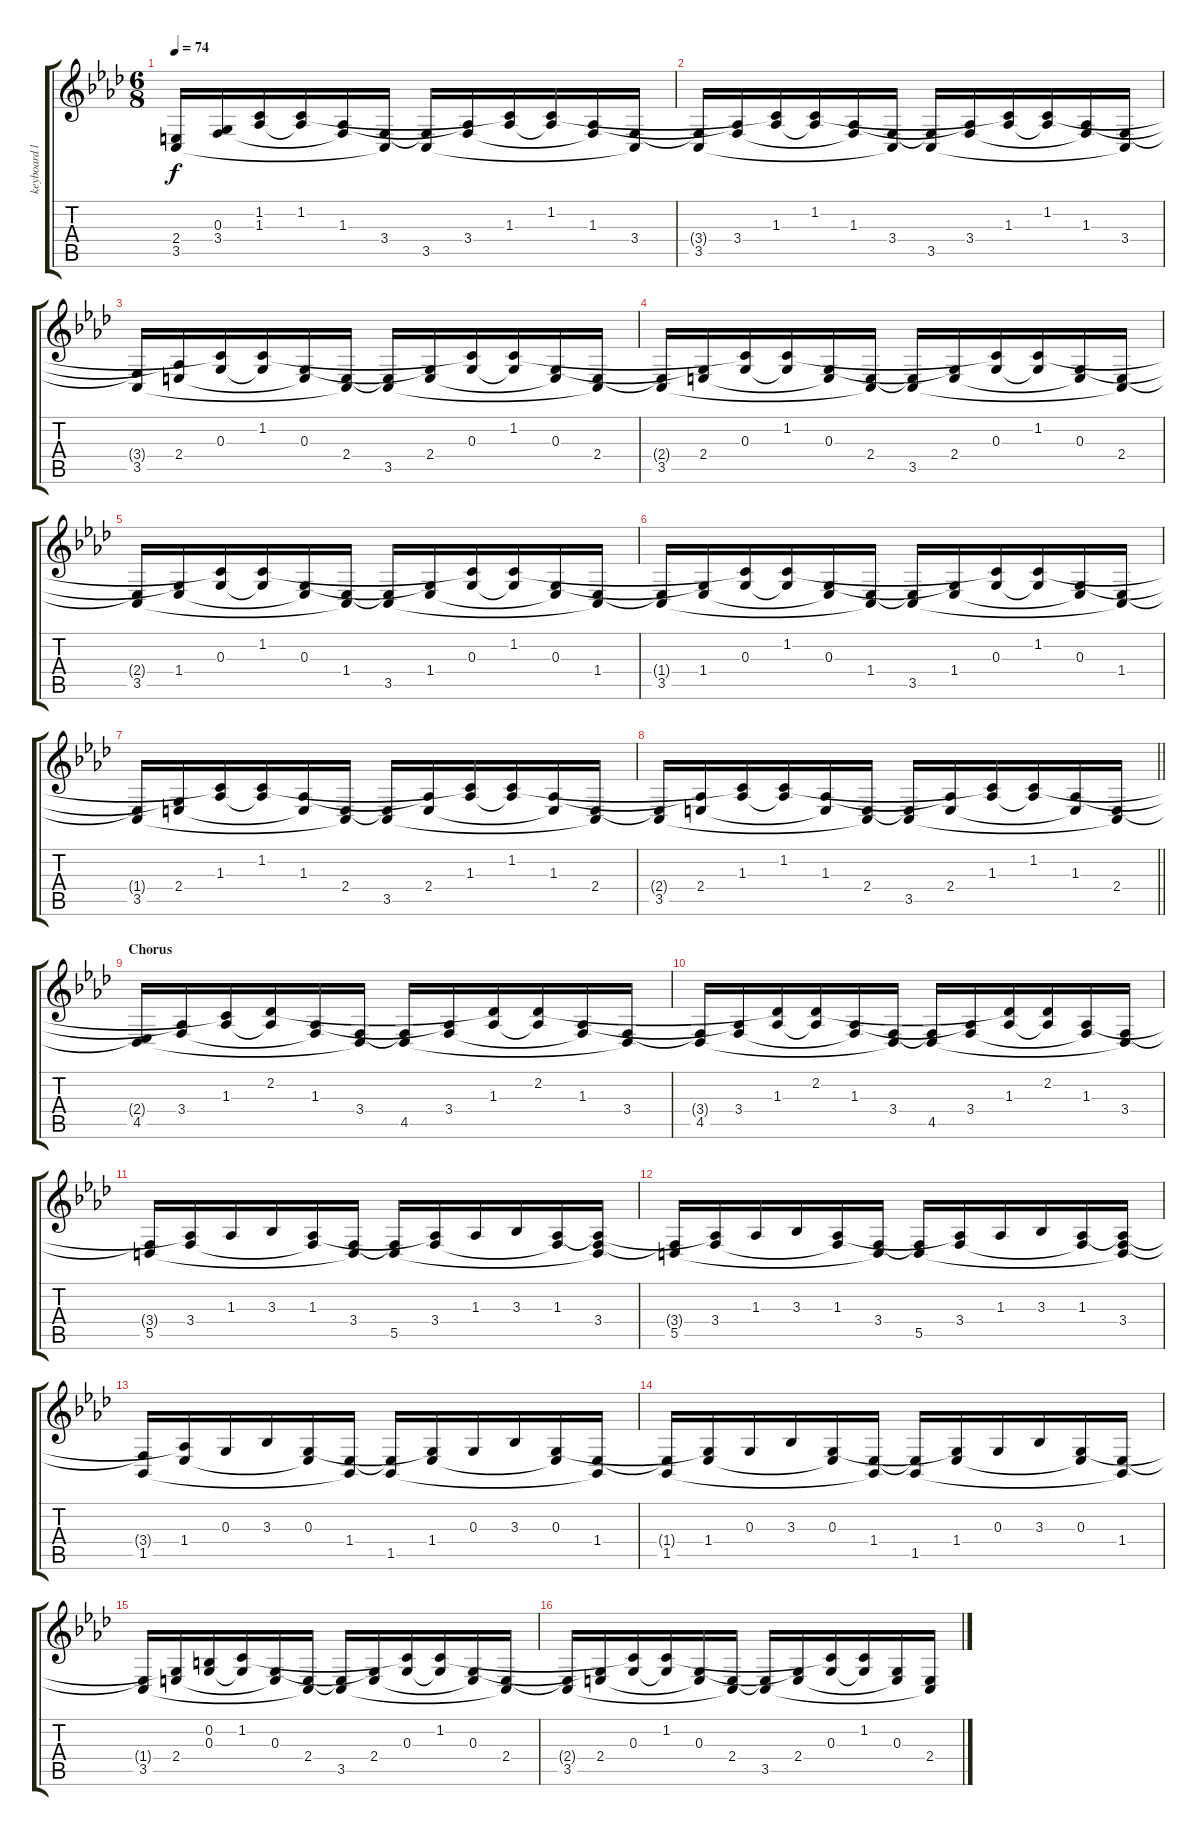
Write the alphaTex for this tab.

\track ("keyboard low" "keyboard l") {instrument brightacousticpiano}
\staff {score tabs}
\tuning (E4 B3 G3 D3 A2 E2) {hide}
\ts (6 8)
\tempo 74
\clef g2
\ks ab
(2.4{t} 3.5).16{dy f} (0.3{t} 3.4).16 (1.2{t} 1.3).16 (1.2 1.3{t}).16 (1.3 3.4{t}).16 (3.4 3.5{t}).16 (3.4{t} 3.5).16 (1.3{t} 3.4).16 (1.2{t} 1.3).16 (1.2 1.3{t}).16 (1.3 3.4{t}).16 (3.4 3.5{t}).16 |
(3.4{t} 3.5).16 (1.3{t} 3.4).16 (1.2{t} 1.3).16 (1.2 1.3{t}).16 (1.3 3.4{t}).16 (3.4 3.5{t}).16 (3.4{t} 3.5).16 (1.3{t} 3.4).16 (1.2{t} 1.3).16 (1.2 1.3{t}).16 (1.3 3.4{t}).16 (3.4 3.5{t}).16 |
(3.4{t} 3.5).16 (1.3{t} 2.4).16 (1.2{t} 0.3).16 (1.2 0.3{t}).16 (0.3 2.4{t}).16 (2.4 3.5{t}).16 (2.4{t} 3.5).16 (0.3{t} 2.4).16 (1.2{t} 0.3).16 (1.2 0.3{t}).16 (0.3 2.4{t}).16 (2.4 3.5{t}).16 |
(2.4{t} 3.5).16 (0.3{t} 2.4).16 (1.2{t} 0.3).16 (1.2 0.3{t}).16 (0.3 2.4{t}).16 (2.4 3.5{t}).16 (2.4{t} 3.5).16 (0.3{t} 2.4).16 (1.2{t} 0.3).16 (1.2 0.3{t}).16 (0.3 2.4{t}).16 (2.4 3.5{t}).16 |
(2.4{t} 3.5).16 (0.3{t} 1.4).16 (1.2{t} 0.3).16 (1.2 0.3{t}).16 (0.3 1.4{t}).16 (1.4 3.5{t}).16 (1.4{t} 3.5).16 (0.3{t} 1.4).16 (1.2{t} 0.3).16 (1.2 0.3{t}).16 (0.3 1.4{t}).16 (1.4 3.5{t}).16 |
(1.4{t} 3.5).16 (0.3{t} 1.4).16 (1.2{t} 0.3).16 (1.2 0.3{t}).16 (0.3 1.4{t}).16 (1.4 3.5{t}).16 (1.4{t} 3.5).16 (0.3{t} 1.4).16 (1.2{t} 0.3).16 (1.2 0.3{t}).16 (0.3 1.4{t}).16 (1.4 3.5{t}).16 |
(1.4{t} 3.5).16 (0.3{t} 2.4).16 (1.2{t} 1.3).16 (1.2 1.3{t}).16 (1.3 2.4{t}).16 (2.4 3.5{t}).16 (2.4{t} 3.5).16 (1.3{t} 2.4).16 (1.2{t} 1.3).16 (1.2 1.3{t}).16 (1.3 2.4{t}).16 (2.4 3.5{t}).16 |
\barLineRight lightlight
(2.4{t} 3.5).16 (1.3{t} 2.4).16 (1.2{t} 1.3).16 (1.2 1.3{t}).16 (1.3 2.4{t}).16 (2.4 3.5{t}).16 (2.4{t} 3.5).16 (1.3{t} 2.4).16 (1.2{t} 1.3).16 (1.2 1.3{t}).16 (1.3 2.4{t}).16 (2.4 3.5{t}).16 |
\section ("" "Chorus")
(2.4{t} 4.5).16 (1.3{t} 3.4).16 (1.2{t} 1.3).16 (2.2 1.3{t}).16 (1.3 3.4{t}).16 (3.4 4.5{t}).16 (3.4{t} 4.5).16 (1.3{t} 3.4).16 (2.2{t} 1.3).16 (2.2 1.3{t}).16 (1.3 3.4{t}).16 (3.4 4.5{t}).16 |
(3.4{t} 4.5).16 (1.3{t} 3.4).16 (2.2{t} 1.3).16 (2.2 1.3{t}).16 (1.3 3.4{t}).16 (3.4 4.5{t}).16 (3.4{t} 4.5).16 (1.3{t} 3.4).16 (2.2{t} 1.3).16 (2.2 1.3{t}).16 (1.3 3.4{t}).16 (3.4 4.5{t}).16 |
(3.4{t} 5.5).16 (1.3{t} 3.4).16 1.3.16 3.3.16 (1.3 3.4{t}).16 (3.4 5.5{t}).16 (3.4{t} 5.5).16 (1.3{t} 3.4).16 1.3.16 3.3.16 (1.3 3.4{t}).16 (1.3{t} 3.4 5.5{t}).16 |
(3.4{t} 5.5).16 (1.3{t} 3.4).16 1.3.16 3.3.16 (1.3 3.4{t}).16 (3.4 5.5{t}).16 (3.4{t} 5.5).16 (1.3{t} 3.4).16 1.3.16 3.3.16 (1.3 3.4{t}).16 (1.3{t} 3.4 5.5{t}).16 |
(3.4{t} 1.5).16 (1.3{t} 1.4).16 0.3.16 3.3.16 (0.3 1.4{t}).16 (1.4 1.5{t}).16 (1.4{t} 1.5).16 (0.3{t} 1.4).16 0.3.16 3.3.16 (0.3 1.4{t}).16 (1.4 1.5{t}).16 |
(1.4{t} 1.5).16 (0.3{t} 1.4).16 0.3.16 3.3.16 (0.3 1.4{t}).16 (1.4 1.5{t}).16 (1.4{t} 1.5).16 (0.3{t} 1.4).16 0.3.16 3.3.16 (0.3 1.4{t}).16 (1.4 1.5{t}).16 |
(1.4{t} 3.5).16 (0.3{t} 2.4).16 (0.2 0.3).16 (1.2 0.3{t}).16 (0.3 2.4{t}).16 (2.4 3.5{t}).16 (2.4{t} 3.5).16 (0.3{t} 2.4).16 (1.2{t} 0.3).16 (1.2 0.3{t}).16 (0.3 2.4{t}).16 (2.4 3.5{t}).16 |
(2.4{t} 3.5).16 (0.3{t} 2.4).16 (1.2{t} 0.3).16 (1.2 0.3{t}).16 (0.3 2.4{t}).16 (2.4 3.5{t}).16 (2.4{t} 3.5).16 (0.3{t} 2.4).16 (1.2{t} 0.3).16 (1.2 0.3{t}).16 (0.3 2.4{t}).16 (2.4 3.5{t}).16
